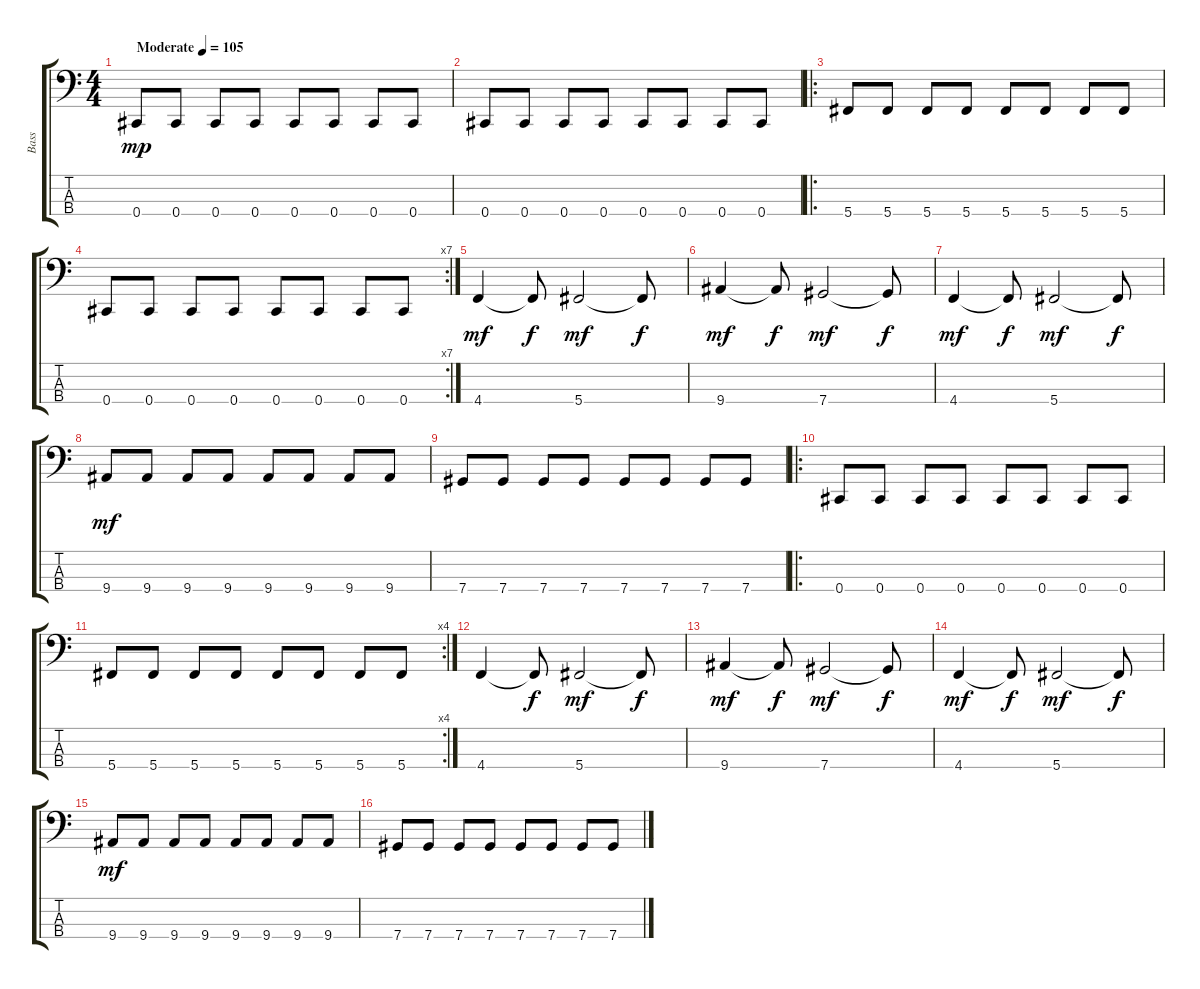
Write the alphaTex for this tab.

\track ("Bass" "Bass") {instrument electricbassfinger}
\staff {score tabs}
\tuning (Gb2 Db2 Ab1 Db1) {hide}
\ts (4 4)
\tempo (105 "Moderate")
\clef f4
\ks c
0.4.8{dy mp instrument electricbassfinger} 0.4.8 0.4.8 0.4.8 0.4.8 0.4.8 0.4.8 0.4.8 |
0.4.8 0.4.8 0.4.8 0.4.8 0.4.8 0.4.8 0.4.8 0.4.8 |
\ro
5.4.8 5.4.8 5.4.8 5.4.8 5.4.8 5.4.8 5.4.8 5.4.8 |
\rc 7
0.4.8 0.4.8 0.4.8 0.4.8 0.4.8 0.4.8 0.4.8 0.4.8 |
4.4.4{dy mf} 4.4{t}.8{dy f} 5.4.2{dy mf} 5.4{t}.8{dy f} |
9.4.4{dy mf} 9.4{t}.8{dy f} 7.4.2{dy mf} 7.4{t}.8{dy f} |
4.4.4{dy mf} 4.4{t}.8{dy f} 5.4.2{dy mf} 5.4{t}.8{dy f} |
9.4.8{dy mf} 9.4.8 9.4.8 9.4.8 9.4.8 9.4.8 9.4.8 9.4.8 |
7.4.8 7.4.8 7.4.8 7.4.8 7.4.8 7.4.8 7.4.8 7.4.8 |
\ro
0.4.8 0.4.8 0.4.8 0.4.8 0.4.8 0.4.8 0.4.8 0.4.8 |
\rc 4
5.4.8 5.4.8 5.4.8 5.4.8 5.4.8 5.4.8 5.4.8 5.4.8 |
4.4.4 4.4{t}.8{dy f} 5.4.2{dy mf} 5.4{t}.8{dy f} |
9.4.4{dy mf} 9.4{t}.8{dy f} 7.4.2{dy mf} 7.4{t}.8{dy f} |
4.4.4{dy mf} 4.4{t}.8{dy f} 5.4.2{dy mf} 5.4{t}.8{dy f} |
9.4.8{dy mf} 9.4.8 9.4.8 9.4.8 9.4.8 9.4.8 9.4.8 9.4.8 |
7.4.8 7.4.8 7.4.8 7.4.8 7.4.8 7.4.8 7.4.8 7.4.8
